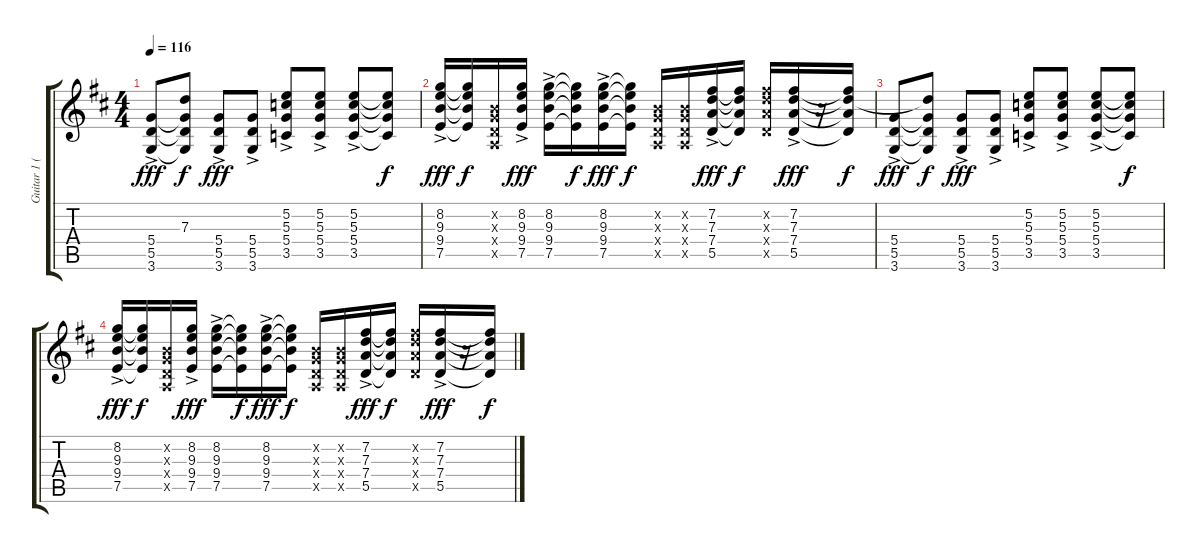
\track ("Guitar 1 (Jazz)" "Guitar 1 (") {instrument electricguitarjazz}
\staff {score tabs}
\tuning (E4 B3 G3 D3 A2 E2) {hide}
\ts (4 4)
\tempo 116
\clef g2
\ks d
(5.4{ac} 5.5{ac} 3.6{ac}).8{dy fff} (7.3{t} 5.4{t} 5.5{t} 3.6{t}).8{dy f} (5.4{ac} 5.5{ac} 3.6{ac}).8{dy fff} (5.4{ac} 5.5{ac} 3.6{ac}).8 (5.2{ac} 5.3{ac} 5.4{ac} 3.5{ac}).8 (5.2{ac} 5.3{ac} 5.4{ac} 3.5{ac}).8 (5.2{ac} 5.3{ac} 5.4{ac} 3.5{ac}).8 (5.2{t} 5.3{t} 5.4{t} 3.5{t}).8{dy f} |
(8.2{ac} 9.3{ac} 9.4{ac} 7.5{ac}).16{dy fff} (8.2{t} 9.3{t} 9.4{t} 7.5{t}).16{dy f} (0.2{x} 0.3{x} 0.4{x} 0.5{x}).16 (8.2{ac} 9.3{ac} 9.4{ac} 7.5{ac}).16{dy fff} (8.2{ac} 9.3{ac} 9.4{ac} 7.5{ac}).16 (8.2{t} 9.3{t} 9.4{t} 7.5{t}).16{dy f} (8.2{ac} 9.3{ac} 9.4{ac} 7.5{ac}).16{dy fff} (8.2{t} 9.3{t} 9.4{t} 7.5{t}).16{dy f} (0.2{x} 0.3{x} 0.4{x} 0.5{x}).16 (0.2{x} 0.3{x} 0.4{x} 0.5{x}).16 (7.2{ac} 7.3{ac} 7.4{ac} 5.5{ac}).16{dy fff} (7.2{t} 7.3{t} 7.4{t} 5.5{t}).16{dy f} (7.2{x} 7.3{x} 7.4{x} 5.5{x}).16 (7.2{ac} 7.3{ac} 7.4{ac} 5.5{ac}).16{dy fff} r.16 (7.2{t} 7.3{t} 7.4{t} 5.5{t}).16{dy f} |
(5.4{ac} 5.5{ac} 3.6{ac}).8{dy fff} (7.3{t} 5.4{t} 5.5{t} 3.6{t}).8{dy f} (5.4{ac} 5.5{ac} 3.6{ac}).8{dy fff} (5.4{ac} 5.5{ac} 3.6{ac}).8 (5.2{ac} 5.3{ac} 5.4{ac} 3.5{ac}).8 (5.2{ac} 5.3{ac} 5.4{ac} 3.5{ac}).8 (5.2{ac} 5.3{ac} 5.4{ac} 3.5{ac}).8 (5.2{t} 5.3{t} 5.4{t} 3.5{t}).8{dy f} |
(8.2{ac} 9.3{ac} 9.4{ac} 7.5{ac}).16{dy fff} (8.2{t} 9.3{t} 9.4{t} 7.5{t}).16{dy f} (0.2{x} 0.3{x} 0.4{x} 0.5{x}).16 (8.2{ac} 9.3{ac} 9.4{ac} 7.5{ac}).16{dy fff} (8.2{ac} 9.3{ac} 9.4{ac} 7.5{ac}).16 (8.2{t} 9.3{t} 9.4{t} 7.5{t}).16{dy f} (8.2{ac} 9.3{ac} 9.4{ac} 7.5{ac}).16{dy fff} (8.2{t} 9.3{t} 9.4{t} 7.5{t}).16{dy f} (0.2{x} 0.3{x} 0.4{x} 0.5{x}).16 (0.2{x} 0.3{x} 0.4{x} 0.5{x}).16 (7.2{ac} 7.3{ac} 7.4{ac} 5.5{ac}).16{dy fff} (7.2{t} 7.3{t} 7.4{t} 5.5{t}).16{dy f} (7.2{x} 7.3{x} 7.4{x} 5.5{x}).16 (7.2{ac} 7.3{ac} 7.4{ac} 5.5{ac}).16{dy fff} r.16 (7.2{t} 7.3{t} 7.4{t} 5.5{t}).16{dy f}
